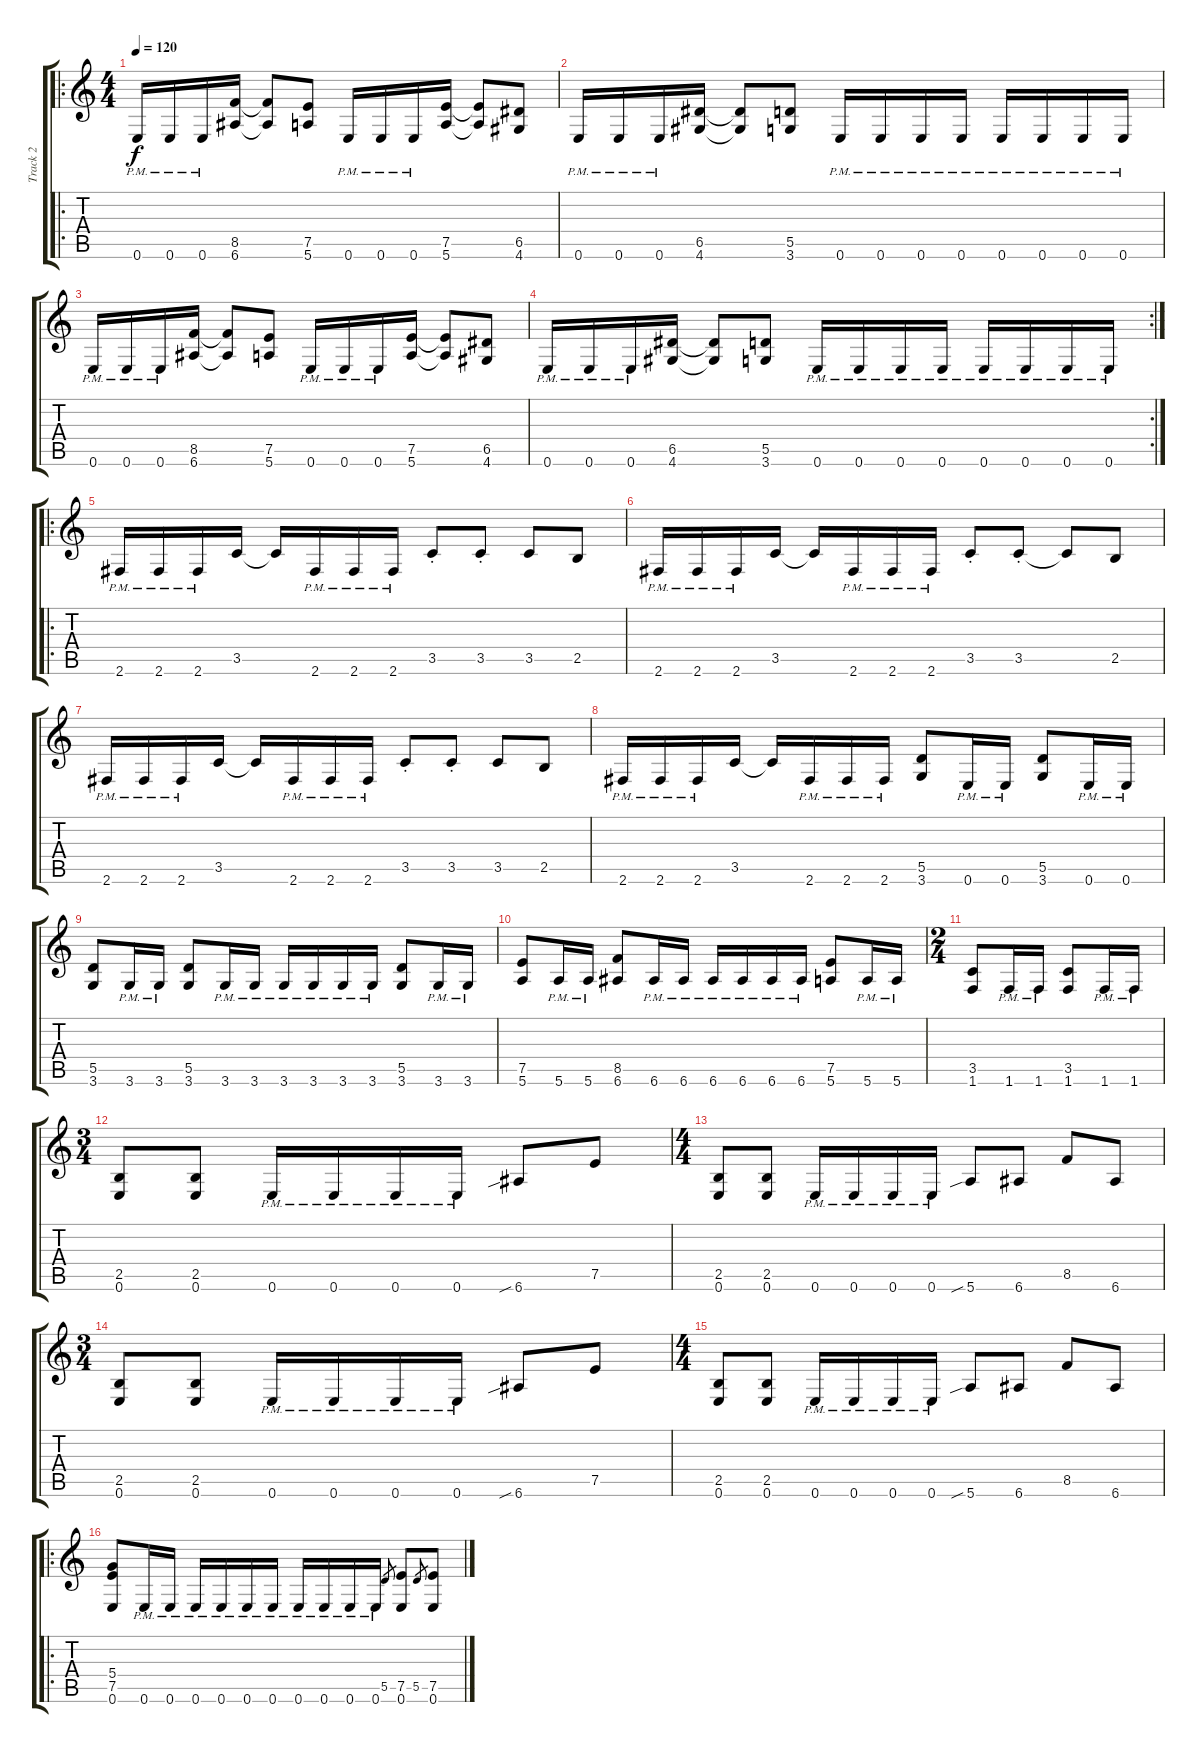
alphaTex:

\track ("Track 2" "Track 2") {instrument distortionguitar}
\staff {score tabs}
\tuning (E4 B3 G3 D3 A2 E2) {hide}
\ro
\ts (4 4)
\tempo 120
\clef g2
\ks c
0.6{pm}.16{dy f} 0.6{pm}.16 0.6{pm}.16 (8.5 6.6).16 (8.5{t} 6.6{t}).8 (7.5 5.6).8 0.6{pm}.16 0.6{pm}.16 0.6{pm}.16 (7.5 5.6).16 (7.5{t} 5.6{t}).8 (6.5 4.6).8 |
0.6{pm}.16 0.6{pm}.16 0.6{pm}.16 (6.5 4.6).16 (6.5{t} 4.6{t}).8 (5.5 3.6).8 0.6{pm}.16 0.6{pm}.16 0.6{pm}.16 0.6{pm}.16 0.6{pm}.16 0.6{pm}.16 0.6{pm}.16 0.6{pm}.16 |
0.6{pm}.16 0.6{pm}.16 0.6{pm}.16 (8.5 6.6).16 (8.5{t} 6.6{t}).8 (7.5 5.6).8 0.6{pm}.16 0.6{pm}.16 0.6{pm}.16 (7.5 5.6).16 (7.5{t} 5.6{t}).8 (6.5 4.6).8 |
\rc 2
0.6{pm}.16 0.6{pm}.16 0.6{pm}.16 (6.5 4.6).16 (6.5{t} 4.6{t}).8 (5.5 3.6).8 0.6{pm}.16 0.6{pm}.16 0.6{pm}.16 0.6{pm}.16 0.6{pm}.16 0.6{pm}.16 0.6{pm}.16 0.6{pm}.16 |
\ro
2.6{pm}.16 2.6{pm}.16 2.6{pm}.16 3.5.16 3.5{t}.16 2.6{pm}.16 2.6{pm}.16 2.6{pm}.16 3.5{st}.8 3.5{st}.8 3.5.8 2.5.8 |
2.6{pm}.16 2.6{pm}.16 2.6{pm}.16 3.5.16 3.5{t}.16 2.6{pm}.16 2.6{pm}.16 2.6{pm}.16 3.5{st}.8 3.5{st}.8 3.5{t}.8 2.5.8 |
2.6{pm}.16 2.6{pm}.16 2.6{pm}.16 3.5.16 3.5{t}.16 2.6{pm}.16 2.6{pm}.16 2.6{pm}.16 3.5{st}.8 3.5{st}.8 3.5.8 2.5.8 |
2.6{pm}.16 2.6{pm}.16 2.6{pm}.16 3.5.16 3.5{t}.16 2.6{pm}.16 2.6{pm}.16 2.6{pm}.16 (5.5 3.6).8 0.6{pm}.16 0.6{pm}.16 (5.5 3.6).8 0.6{pm}.16 0.6{pm}.16 |
(5.5 3.6).8 3.6{pm}.16 3.6{pm}.16 (5.5 3.6).8 3.6{pm}.16 3.6{pm}.16 3.6{pm}.16 3.6{pm}.16 3.6{pm}.16 3.6{pm}.16 (5.5 3.6).8 3.6{pm}.16 3.6{pm}.16 |
(7.5 5.6).8 5.6{pm}.16 5.6{pm}.16 (8.5 6.6).8 6.6{pm}.16 6.6{pm}.16 6.6{pm}.16 6.6{pm}.16 6.6{pm}.16 6.6{pm}.16 (7.5 5.6).8 5.6{pm}.16 5.6{pm}.16 |
\ts (2 4)
(3.5 1.6).8 1.6{pm}.16 1.6{pm}.16 (3.5 1.6).8 1.6{pm}.16 1.6{pm}.16 |
\ts (3 4)
(2.5 0.6).8 (2.5 0.6).8 0.6{pm}.16 0.6{pm}.16 0.6{pm}.16 0.6{pm}.16 6.6{sib}.8 7.5.8 |
\ts (4 4)
(2.5 0.6).8 (2.5 0.6).8 0.6{pm}.16 0.6{pm}.16 0.6{pm}.16 0.6{pm}.16 5.6{sib}.8 6.6.8 8.5.8 6.6.8 |
\ts (3 4)
(2.5 0.6).8 (2.5 0.6).8 0.6{pm}.16 0.6{pm}.16 0.6{pm}.16 0.6{pm}.16 6.6{sib}.8 7.5.8 |
\ts (4 4)
(2.5 0.6).8 (2.5 0.6).8 0.6{pm}.16 0.6{pm}.16 0.6{pm}.16 0.6{pm}.16 5.6{sib}.8 6.6.8 8.5.8 6.6.8 |
\ro
(5.4 7.5 0.6).8 0.6{pm}.16 0.6{pm}.16 0.6{pm}.16 0.6{pm}.16 0.6{pm}.16 0.6{pm}.16 0.6{pm}.16 0.6{pm}.16 0.6{pm}.16 0.6{pm}.16 5.5.8{gr} (7.5 0.6).8 5.5.8{gr} (7.5 0.6).8
